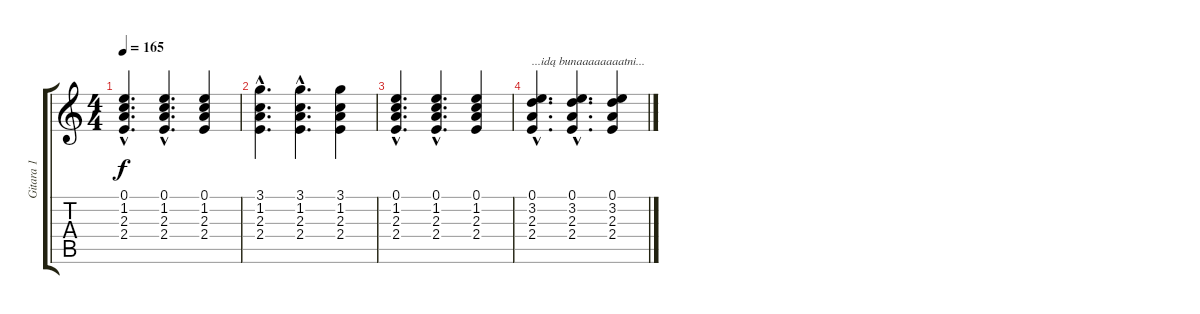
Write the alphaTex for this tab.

\track ("Gitara 1" "Gitara 1") {instrument electricguitarclean}
\staff {score tabs}
\tuning (E4 B3 G3 D3 A2 E2) {hide}
\ts (4 4)
\tempo 165
\clef g2
\ks c
(0.1{hac} 1.2{hac} 2.3{hac} 2.4{hac}).4{d dy f} (0.1{hac} 1.2{hac} 2.3{hac} 2.4{hac}).4{d} (0.1 1.2 2.3 2.4).4 |
(3.1{hac} 1.2{hac} 2.3{hac} 2.4{hac}).4{d} (3.1{hac} 1.2{hac} 2.3{hac} 2.4{hac}).4{d} (3.1 1.2 2.3 2.4).4 |
(0.1{hac} 1.2{hac} 2.3{hac} 2.4{hac}).4{d} (0.1{hac} 1.2{hac} 2.3{hac} 2.4{hac}).4{d} (0.1 1.2 2.3 2.4).4 |
(0.1{hac} 3.2{hac} 2.3{hac} 2.4{hac}).4{d txt "...idą bunaaaaaaaatni..."} (0.1{hac} 3.2{hac} 2.3{hac} 2.4{hac}).4{d} (0.1 3.2 2.3 2.4).4
